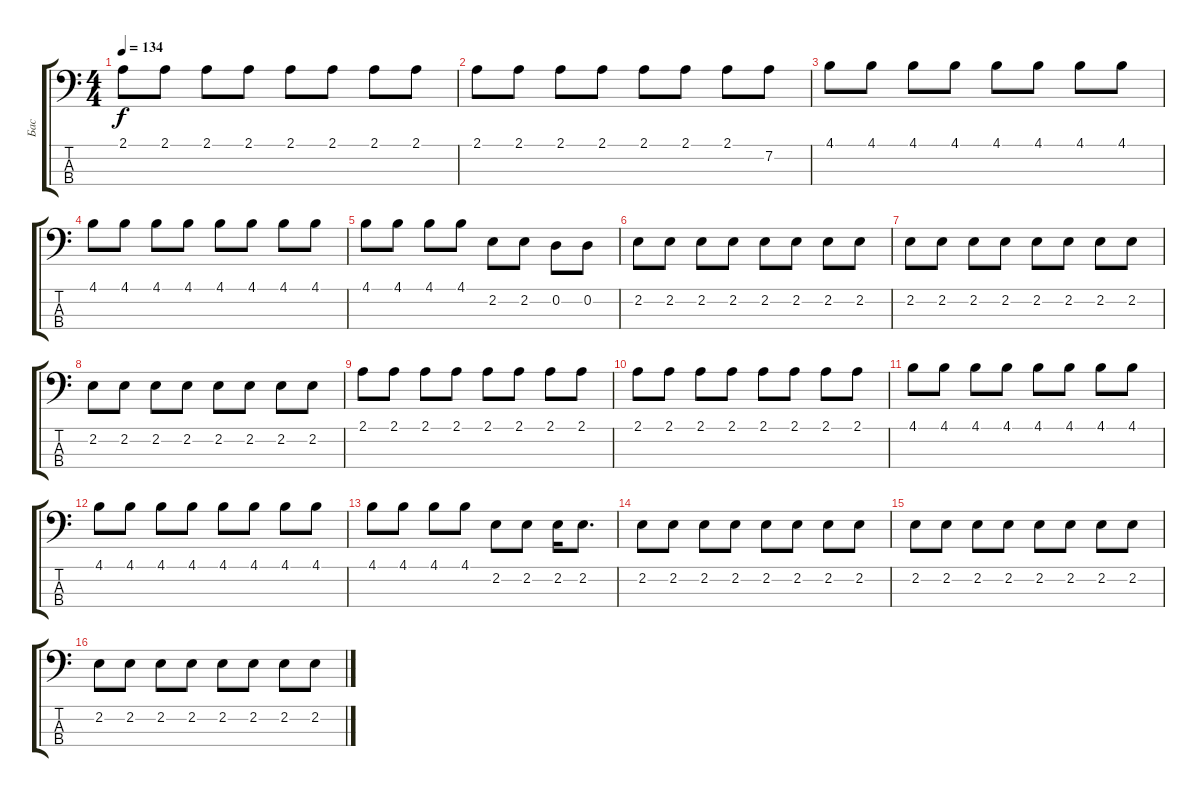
\track ("Бас" "Бас") {instrument electricbassfinger}
\staff {score tabs}
\tuning (G2 D2 A1 E1) {hide}
\ts (4 4)
\tempo 134
\clef f4
\ks c
2.1.8{dy f} 2.1.8 2.1.8 2.1.8 2.1.8 2.1.8 2.1.8 2.1.8 |
2.1.8 2.1.8 2.1.8 2.1.8 2.1.8 2.1.8 2.1.8 7.2.8 |
4.1.8 4.1.8 4.1.8 4.1.8 4.1.8 4.1.8 4.1.8 4.1.8 |
4.1.8 4.1.8 4.1.8 4.1.8 4.1.8 4.1.8 4.1.8 4.1.8 |
4.1.8 4.1.8 4.1.8 4.1.8 2.2.8 2.2.8 0.2.8 0.2.8 |
2.2.8 2.2.8 2.2.8 2.2.8 2.2.8 2.2.8 2.2.8 2.2.8 |
2.2.8 2.2.8 2.2.8 2.2.8 2.2.8 2.2.8 2.2.8 2.2.8 |
2.2.8 2.2.8 2.2.8 2.2.8 2.2.8 2.2.8 2.2.8 2.2.8 |
2.1.8 2.1.8 2.1.8 2.1.8 2.1.8 2.1.8 2.1.8 2.1.8 |
2.1.8 2.1.8 2.1.8 2.1.8 2.1.8 2.1.8 2.1.8 2.1.8 |
4.1.8 4.1.8 4.1.8 4.1.8 4.1.8 4.1.8 4.1.8 4.1.8 |
4.1.8 4.1.8 4.1.8 4.1.8 4.1.8 4.1.8 4.1.8 4.1.8 |
4.1.8 4.1.8 4.1.8 4.1.8 2.2.8 2.2.8 2.2.16 2.2.8{d} |
2.2.8 2.2.8 2.2.8 2.2.8 2.2.8 2.2.8 2.2.8 2.2.8 |
2.2.8 2.2.8 2.2.8 2.2.8 2.2.8 2.2.8 2.2.8 2.2.8 |
2.2.8 2.2.8 2.2.8 2.2.8 2.2.8 2.2.8 2.2.8 2.2.8
